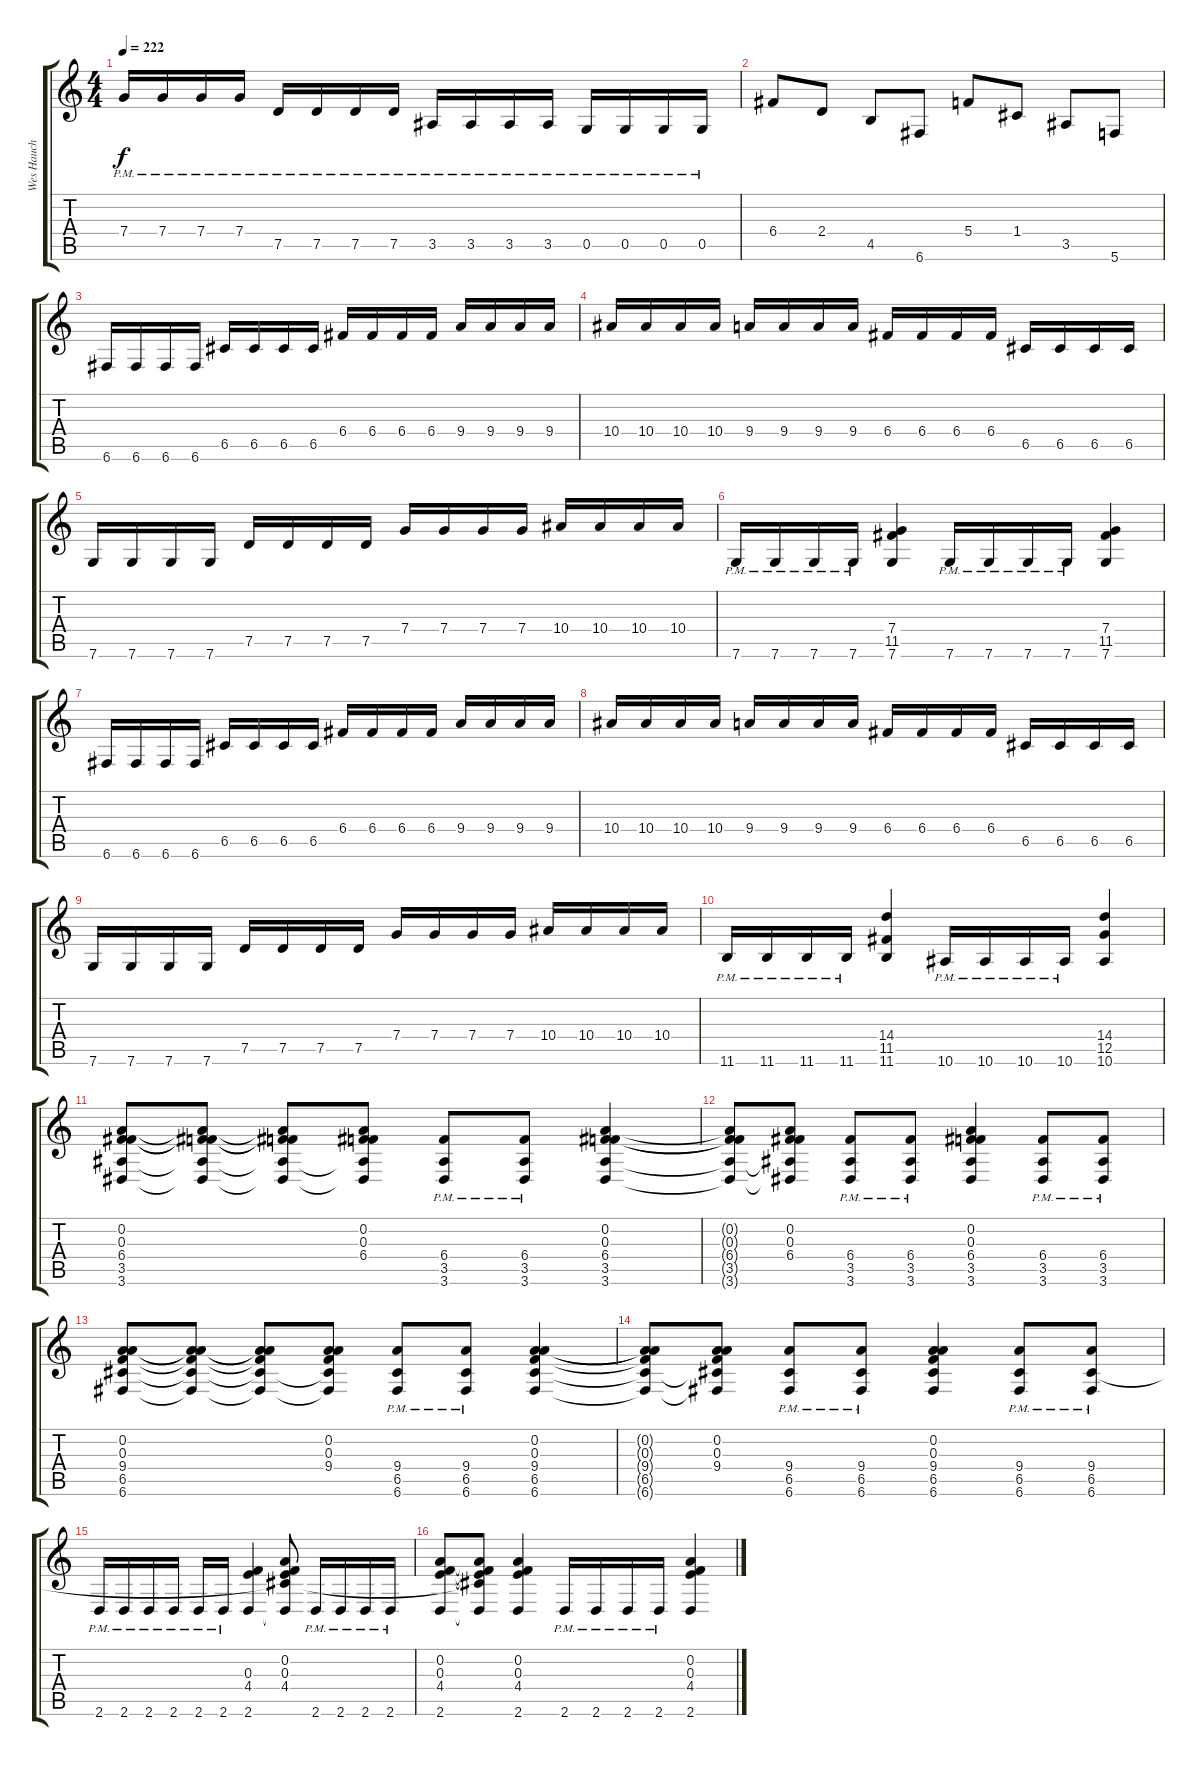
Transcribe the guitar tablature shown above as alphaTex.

\track ("Wes Hauch" "Wes Hauch") {instrument distortionguitar}
\staff {score tabs}
\tuning (D4 A3 F3 C3 G2 C2) {hide}
\ts (4 4)
\tempo 222
\clef g2
\ks c
7.4{pm}.16{dy f} 7.4{pm}.16 7.4{pm}.16 7.4{pm}.16 7.5{pm}.16 7.5{pm}.16 7.5{pm}.16 7.5{pm}.16 3.5{pm}.16 3.5{pm}.16 3.5{pm}.16 3.5{pm}.16 0.5{pm}.16 0.5{pm}.16 0.5{pm}.16 0.5{pm}.16 |
6.4.8 2.4.8 4.5.8 6.6.8 5.4.8 1.4.8 3.5.8 5.6.8 |
6.6.16 6.6.16 6.6.16 6.6.16 6.5.16 6.5.16 6.5.16 6.5.16 6.4.16 6.4.16 6.4.16 6.4.16 9.4.16 9.4.16 9.4.16 9.4.16 |
10.4.16 10.4.16 10.4.16 10.4.16 9.4.16 9.4.16 9.4.16 9.4.16 6.4.16 6.4.16 6.4.16 6.4.16 6.5.16 6.5.16 6.5.16 6.5.16 |
7.6.16 7.6.16 7.6.16 7.6.16 7.5.16 7.5.16 7.5.16 7.5.16 7.4.16 7.4.16 7.4.16 7.4.16 10.4.16 10.4.16 10.4.16 10.4.16 |
7.6{pm}.16 7.6{pm}.16 7.6{pm}.16 7.6{pm}.16 (7.4 11.5 7.6).4 7.6{pm}.16 7.6{pm}.16 7.6{pm}.16 7.6{pm}.16 (7.4 11.5 7.6).4 |
6.6.16 6.6.16 6.6.16 6.6.16 6.5.16 6.5.16 6.5.16 6.5.16 6.4.16 6.4.16 6.4.16 6.4.16 9.4.16 9.4.16 9.4.16 9.4.16 |
10.4.16 10.4.16 10.4.16 10.4.16 9.4.16 9.4.16 9.4.16 9.4.16 6.4.16 6.4.16 6.4.16 6.4.16 6.5.16 6.5.16 6.5.16 6.5.16 |
7.6.16 7.6.16 7.6.16 7.6.16 7.5.16 7.5.16 7.5.16 7.5.16 7.4.16 7.4.16 7.4.16 7.4.16 10.4.16 10.4.16 10.4.16 10.4.16 |
11.6{pm}.16 11.6{pm}.16 11.6{pm}.16 11.6{pm}.16 (14.4 11.5 11.6).4 10.6{pm}.16 10.6{pm}.16 10.6{pm}.16 10.6{pm}.16 (14.4 12.5 10.6).4 |
(0.2 0.3 6.4 3.5 3.6).8 (0.2{t} 0.3{t} 6.4{t} 3.5{t} 3.6{t}).8 (0.2{t} 0.3{t} 6.4{t} 3.5{t} 3.6{t}).8 (0.2 0.3 6.4 3.5{t} 3.6{t}).8 (6.4{pm} 3.5{pm} 3.6{pm}).8 (6.4{pm} 3.5{pm} 3.6{pm}).8 (0.2 0.3 6.4 3.5 3.6).4 |
(0.2{t} 0.3{t} 6.4{t} 3.5{t} 3.6{t}).8 (0.2 0.3 6.4 3.5{t} 3.6{t}).8 (6.4{pm} 3.5{pm} 3.6{pm}).8 (6.4{pm} 3.5{pm} 3.6{pm}).8 (0.2 0.3 6.4 3.5 3.6).4 (6.4{pm} 3.5{pm} 3.6{pm}).8 (6.4{pm} 3.5{pm} 3.6{pm}).8 |
(0.2 0.3 9.4 6.5 6.6).8 (0.2{t} 0.3{t} 9.4{t} 6.5{t} 6.6{t}).8 (0.2{t} 0.3{t} 9.4{t} 6.5{t} 6.6{t}).8 (0.2 0.3 9.4 6.5{t} 6.6{t}).8 (9.4{pm} 6.5{pm} 6.6{pm}).8 (9.4{pm} 6.5{pm} 6.6{pm}).8 (0.2 0.3 9.4 6.5 6.6).4 |
(0.2{t} 0.3{t} 9.4{t} 6.5{t} 6.6{t}).8 (0.2 0.3 9.4 6.5{t} 6.6{t}).8 (9.4{pm} 6.5{pm} 6.6{pm}).8 (9.4{pm} 6.5{pm} 6.6{pm}).8 (0.2 0.3 9.4 6.5 6.6).4 (9.4{pm} 6.5{pm} 6.6{pm}).8 (9.4{pm} 6.5{pm} 6.6{pm}).8 |
2.6{pm}.16 2.6{pm}.16 2.6{pm}.16 2.6{pm}.16 2.6{pm}.16 2.6{pm}.16 (0.3 4.4 2.6).4 (0.2 0.3 4.4 6.5{t} 2.6{t}).8 2.6{pm}.16 2.6{pm}.16 2.6{pm}.16 2.6{pm}.16 |
(0.2 0.3 4.4 2.6).8 (0.2{t} 0.3{t} 4.4{t} 6.5{t} 2.6{t}).8 (0.2 0.3 4.4 2.6).4 2.6{pm}.16 2.6{pm}.16 2.6{pm}.16 2.6{pm}.16 (0.2 0.3 4.4 2.6).4
